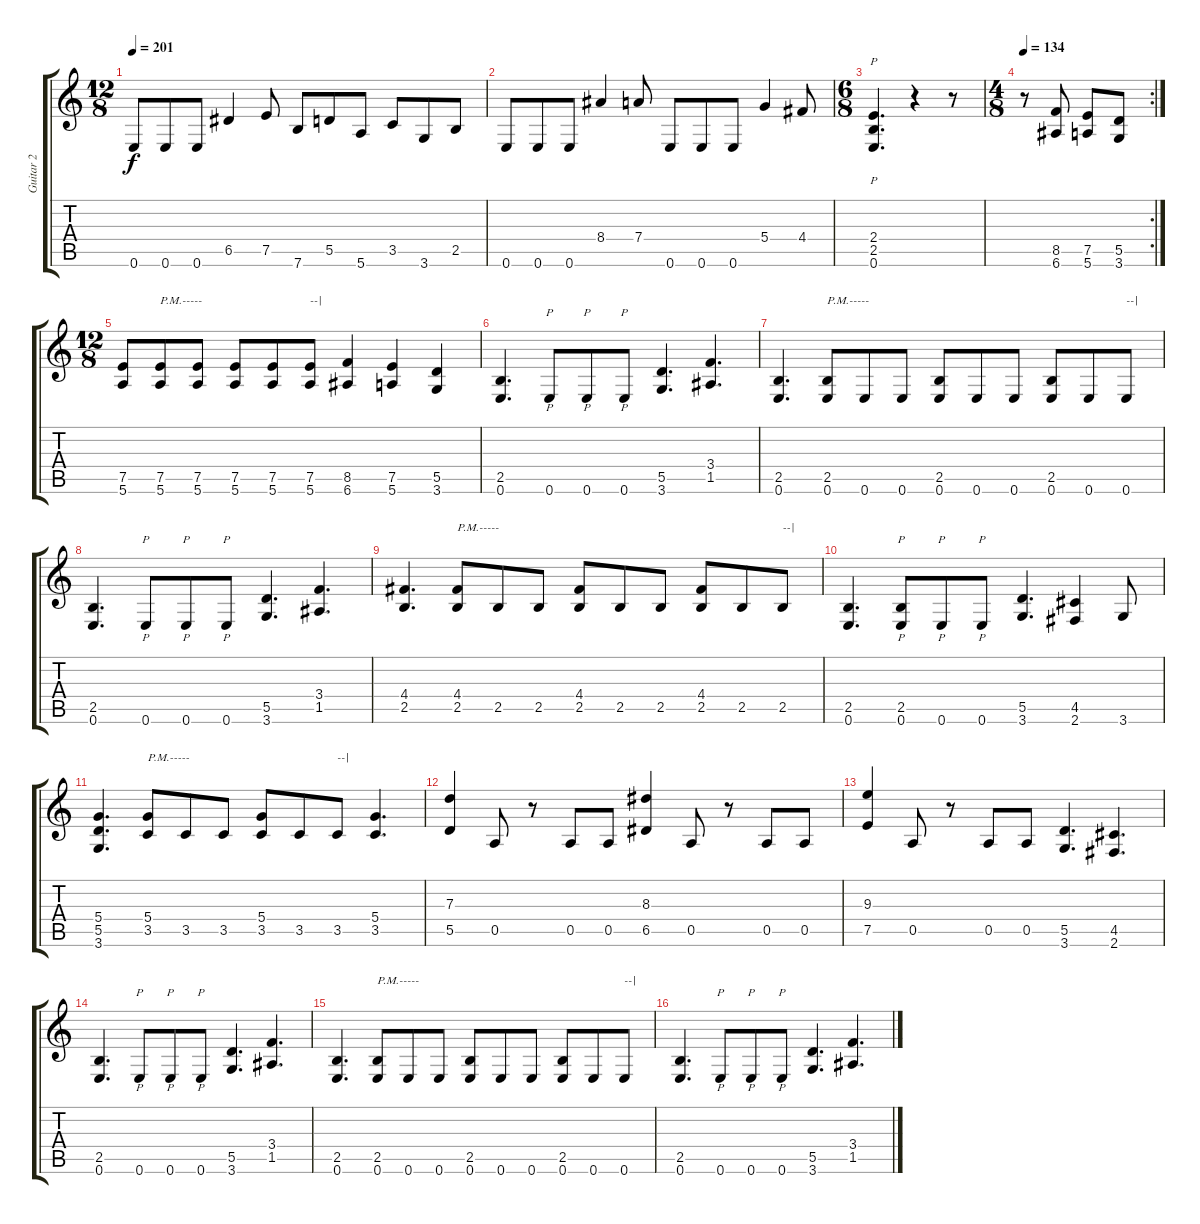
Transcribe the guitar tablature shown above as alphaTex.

\track ("Guitar 2" "Guitar 2") {instrument distortionguitar}
\staff {score tabs}
\tuning (E4 B3 G3 D3 A2 E2) {hide}
\ts (12 8)
\tempo 201
\clef g2
\ks c
0.6.8{dy f} 0.6.8 0.6.8 6.5.4 7.5.8 7.6.8 5.5.8 5.6.8 3.5.8 3.6.8 2.5.8 |
0.6.8 0.6.8 0.6.8 8.4.4 7.4.8 0.6.8 0.6.8 0.6.8 5.4.4 4.4.8 |
\ts (6 8)
(2.4 2.5 0.6).4{p d} r.4 r.8 |
\rc 2
\ts (4 8)
\tempo 134
r.8 (8.5 6.6).8 (7.5 5.6).8 (5.5 3.6).8 |
\ts (12 8)
(7.5 5.6).8 (7.5 5.6).8{txt "P.M.-----"} (7.5 5.6).8 (7.5 5.6).8 (7.5 5.6).8 (7.5 5.6).8{txt "--|"} (8.5 6.6).4 (7.5 5.6).4 (5.5 3.6).4 |
(2.5 0.6).4{d} 0.6.8{p} 0.6.8{p} 0.6.8{p} (5.5 3.6).4{d} (3.4 1.5).4{d} |
(2.5 0.6).4{d} (2.5 0.6).8{txt "P.M.-----"} 0.6.8 0.6.8 (2.5 0.6).8 0.6.8 0.6.8 (2.5 0.6).8 0.6.8 0.6.8{txt "--|"} |
(2.5 0.6).4{d} 0.6.8{p} 0.6.8{p} 0.6.8{p} (5.5 3.6).4{d} (3.4 1.5).4{d} |
(4.4 2.5).4{d} (4.4 2.5).8{txt "P.M.-----"} 2.5.8 2.5.8 (4.4 2.5).8 2.5.8 2.5.8 (4.4 2.5).8 2.5.8 2.5.8{txt "--|"} |
(2.5 0.6).4{d} (2.5 0.6).8{p} 0.6.8{p} 0.6.8{p} (5.5 3.6).4{d} (4.5 2.6).4 3.6.8 |
(5.4 5.5 3.6).4{d} (5.4 3.5).8{txt "P.M.-----"} 3.5.8 3.5.8 (5.4 3.5).8 3.5.8 3.5.8{txt "--|"} (5.4 3.5).4{d} |
(7.3 5.5).4 0.5.8 r.8 0.5.8 0.5.8 (8.3 6.5).4 0.5.8 r.8 0.5.8 0.5.8 |
(9.3 7.5).4 0.5.8 r.8 0.5.8 0.5.8 (5.5 3.6).4{d} (4.5 2.6).4{d} |
(2.5 0.6).4{d} 0.6.8{p} 0.6.8{p} 0.6.8{p} (5.5 3.6).4{d} (3.4 1.5).4{d} |
(2.5 0.6).4{d} (2.5 0.6).8{txt "P.M.-----"} 0.6.8 0.6.8 (2.5 0.6).8 0.6.8 0.6.8 (2.5 0.6).8 0.6.8 0.6.8{txt "--|"} |
(2.5 0.6).4{d} 0.6.8{p} 0.6.8{p} 0.6.8{p} (5.5 3.6).4{d} (3.4 1.5).4{d}
